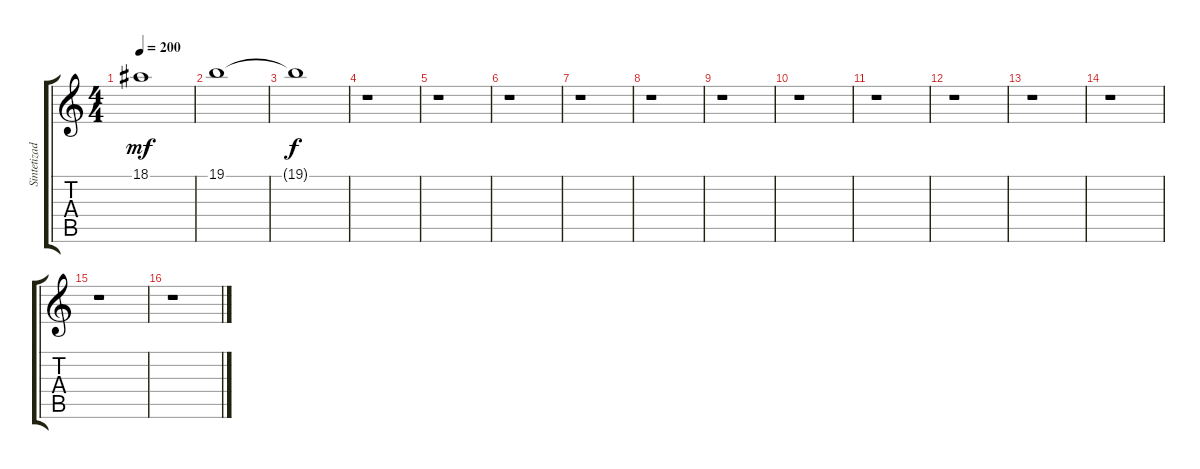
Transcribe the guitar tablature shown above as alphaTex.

\track ("Sintetizador 2" "Sintetizad") {instrument stringensemble1}
\staff {score tabs}
\tuning (E4 B3 G3 D3 A2 E2) {hide}
\ts (4 4)
\tempo 200
\clef g2
\ks c
18.1.1{dy mf} |
19.1.1 |
19.1{t}.1{dy f} |
r.1 |
r.1 |
r.1 |
r.1 |
r.1 |
r.1 |
r.1 |
r.1 |
r.1 |
r.1 |
r.1 |
r.1 |
r.1
